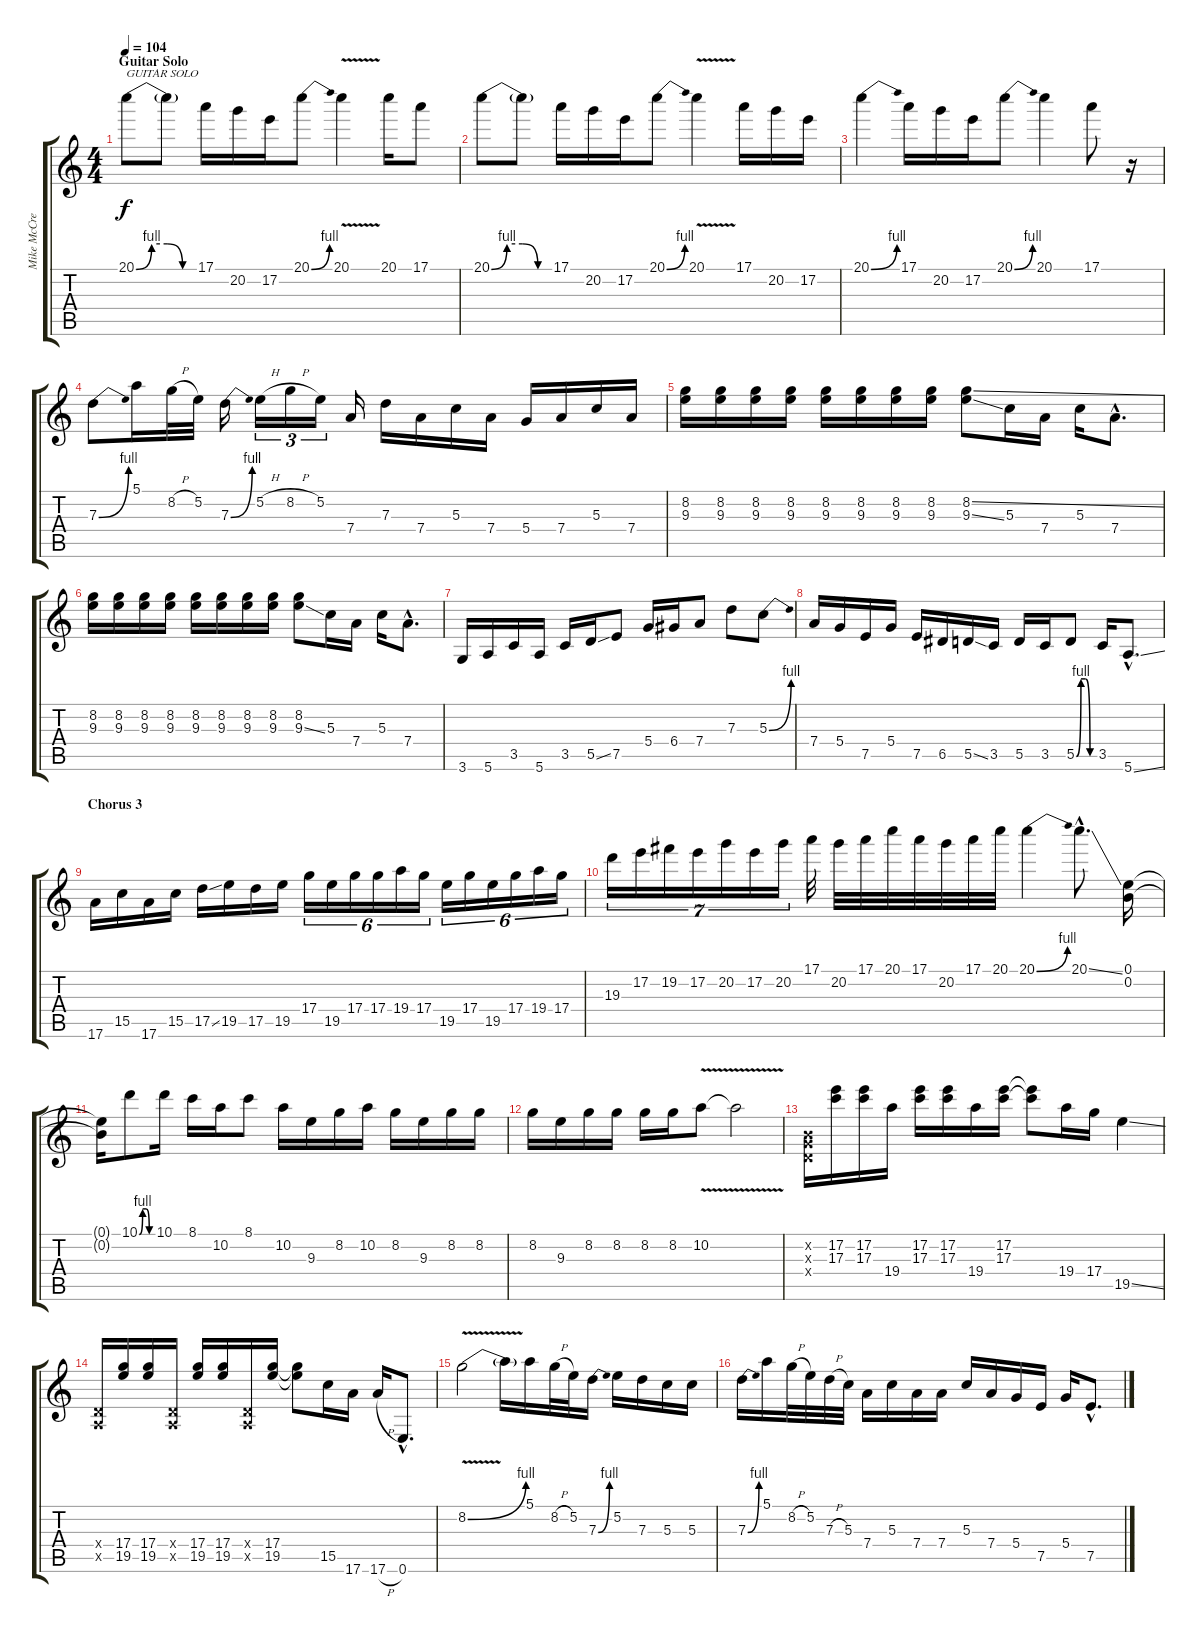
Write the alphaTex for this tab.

\track ("Mike McCready (Guit 2)" "Mike McCre") {instrument distortionguitar}
\staff {score tabs}
\tuning (E4 B3 G3 D3 A2 E2) {hide}
\ts (4 4)
\section ("" "Guitar Solo")
\tempo 104
\clef g2
\ks c
20.1{be (custom 0 0 15 4 30 4 45 0 60 0)}.8{txt "GUITAR SOLO" dy f} 20.1{t}.8 17.1.16 20.2.16 17.2.16 20.1{be (bend 0 0 60 4)}.8 20.1{v}.4 20.1.16 17.1.8 |
20.1{be (custom 0 0 15 4 30 4 45 0 60 0)}.8 20.1{t}.8 17.1.16 20.2.16 17.2.16 20.1{be (bend 0 0 60 4)}.8 20.1{v}.4 17.1.16 20.2.16 17.2.16 |
20.1{be (bend 0 0 60 4)}.4 17.1.16 20.2.16 17.2.16 20.1{be (bend 0 0 60 4)}.8 20.1.4 17.1.8 r.16 |
7.3{be (bend 0 0 60 4)}.8 5.1.16 8.2{h}.32 5.2.32 7.3{be (bend 0 0 60 4)}.16 5.2{h}.16{tu (3 2)} 8.2{h}.16{tu (3 2)} 5.2.16{tu (3 2)} 7.4.16 7.3.16 7.4.16 5.3.16 7.4.16 5.4.16 7.4.16 5.3.16 7.4.16 |
(8.2 9.3).16 (8.2 9.3).16 (8.2 9.3).16 (8.2 9.3).16 (8.2 9.3).16 (8.2 9.3).16 (8.2 9.3).16 (8.2 9.3).16 (8.2{ss} 9.3{ss}).8 5.3.16 7.4.16 5.3.16 7.4{hac}.8{d} |
(8.2 9.3).16 (8.2 9.3).16 (8.2 9.3).16 (8.2 9.3).16 (8.2 9.3).16 (8.2 9.3).16 (8.2 9.3).16 (8.2 9.3).16 (8.2 9.3{ss}).8 5.3.16 7.4.16 5.3.16 7.4{hac}.8{d} |
3.6.16 5.6.16 3.5.16 5.6.16 3.5.16 5.5{ss}.16 7.5.8 5.4.16 6.4.16 7.4.8 7.3.8 5.3{be (bend 0 0 60 4)}.8 |
7.4.16 5.4.16 7.5.16 5.4.16 7.5.16 6.5.16 5.5{ss}.16 3.5.16 5.5.16 3.5.16 5.5{be (custom 0 0 15 4 30 4 45 0 60 0)}.8 3.5.16 5.6{ss hac}.8{d} |
\section ("" "Chorus 3")
17.6.16 15.5.16 17.6.16 15.5.16 17.5{ss}.16 19.5.16 17.5.16 19.5.16 17.4.16{tu (6 4)} 19.5.16{tu (6 4)} 17.4.16{tu (6 4)} 17.4.16{tu (6 4)} 19.4.16{tu (6 4)} 17.4.16{tu (6 4)} 19.5.16{tu (6 4)} 17.4.16{tu (6 4)} 19.5.16{tu (6 4)} 17.4.16{tu (6 4)} 19.4.16{tu (6 4)} 17.4.16{tu (6 4)} |
19.3.16{tu (7 4)} 17.2.16{tu (7 4)} 19.2.16{tu (7 4)} 17.2.16{tu (7 4)} 20.2.16{tu (7 4)} 17.2.16{tu (7 4)} 20.2.16{tu (7 4)} 17.1.32 20.2.32 17.1.32 20.1.32 17.1.32 20.2.32 17.1.32 20.1.32 20.1{be (bend 0 0 60 4)}.4 20.1{ss hac}.8{d} (0.1 0.2).16 |
(0.1{t} 0.2{t}).16 10.1{be (custom 0 0 15 4 30 4 45 0 60 0)}.8 10.1.16 8.1.16 10.2.16 8.1.8 10.2.16 9.3.16 8.2.16 10.2.16 8.2.16 9.3.16 8.2.16 8.2.16 |
8.2.16 9.3.16 8.2.16 8.2.16 8.2.16 8.2.16 10.2{v}.8 10.2{v t}.2 |
(0.2{x} 0.3{x} 0.4{x}).16 (17.2 17.3).16 (17.2 17.3).16 19.4.16 (17.2 17.3).16 (17.2 17.3).16 19.4.16 (17.2 17.3).16 (17.2{t} 17.3{t}).8 19.4.16 17.4.16 19.5{ss}.4 |
(0.4{x} 0.5{x}).16 (17.4 19.5).16 (17.4 19.5).16 (0.4{x} 0.5{x}).16 (17.4 19.5).16 (17.4 19.5).16 (0.4{x} 0.5{x}).16 (17.4 19.5).16 (17.4{t} 19.5{t}).8 15.5.16 17.6.16 17.6{h}.16 0.6{hac}.8{d} |
8.2{be (bend 0 0 60 4) v}.2 8.2{t}.16 5.1.16 8.2{h}.32 5.2.32 7.3{be (bend 0 0 60 4)}.16 5.2.16 7.3.16 5.3.16 5.3.16 |
7.3{be (bend 0 0 60 4)}.16 5.1.16 8.2{h}.32 5.2.32 7.3{h}.32 5.3.32 7.4.16 5.3.16 7.4.16 7.4.16 5.3.16 7.4.16 5.4.16 7.5.16 5.4.16 7.5{hac}.8{d}
